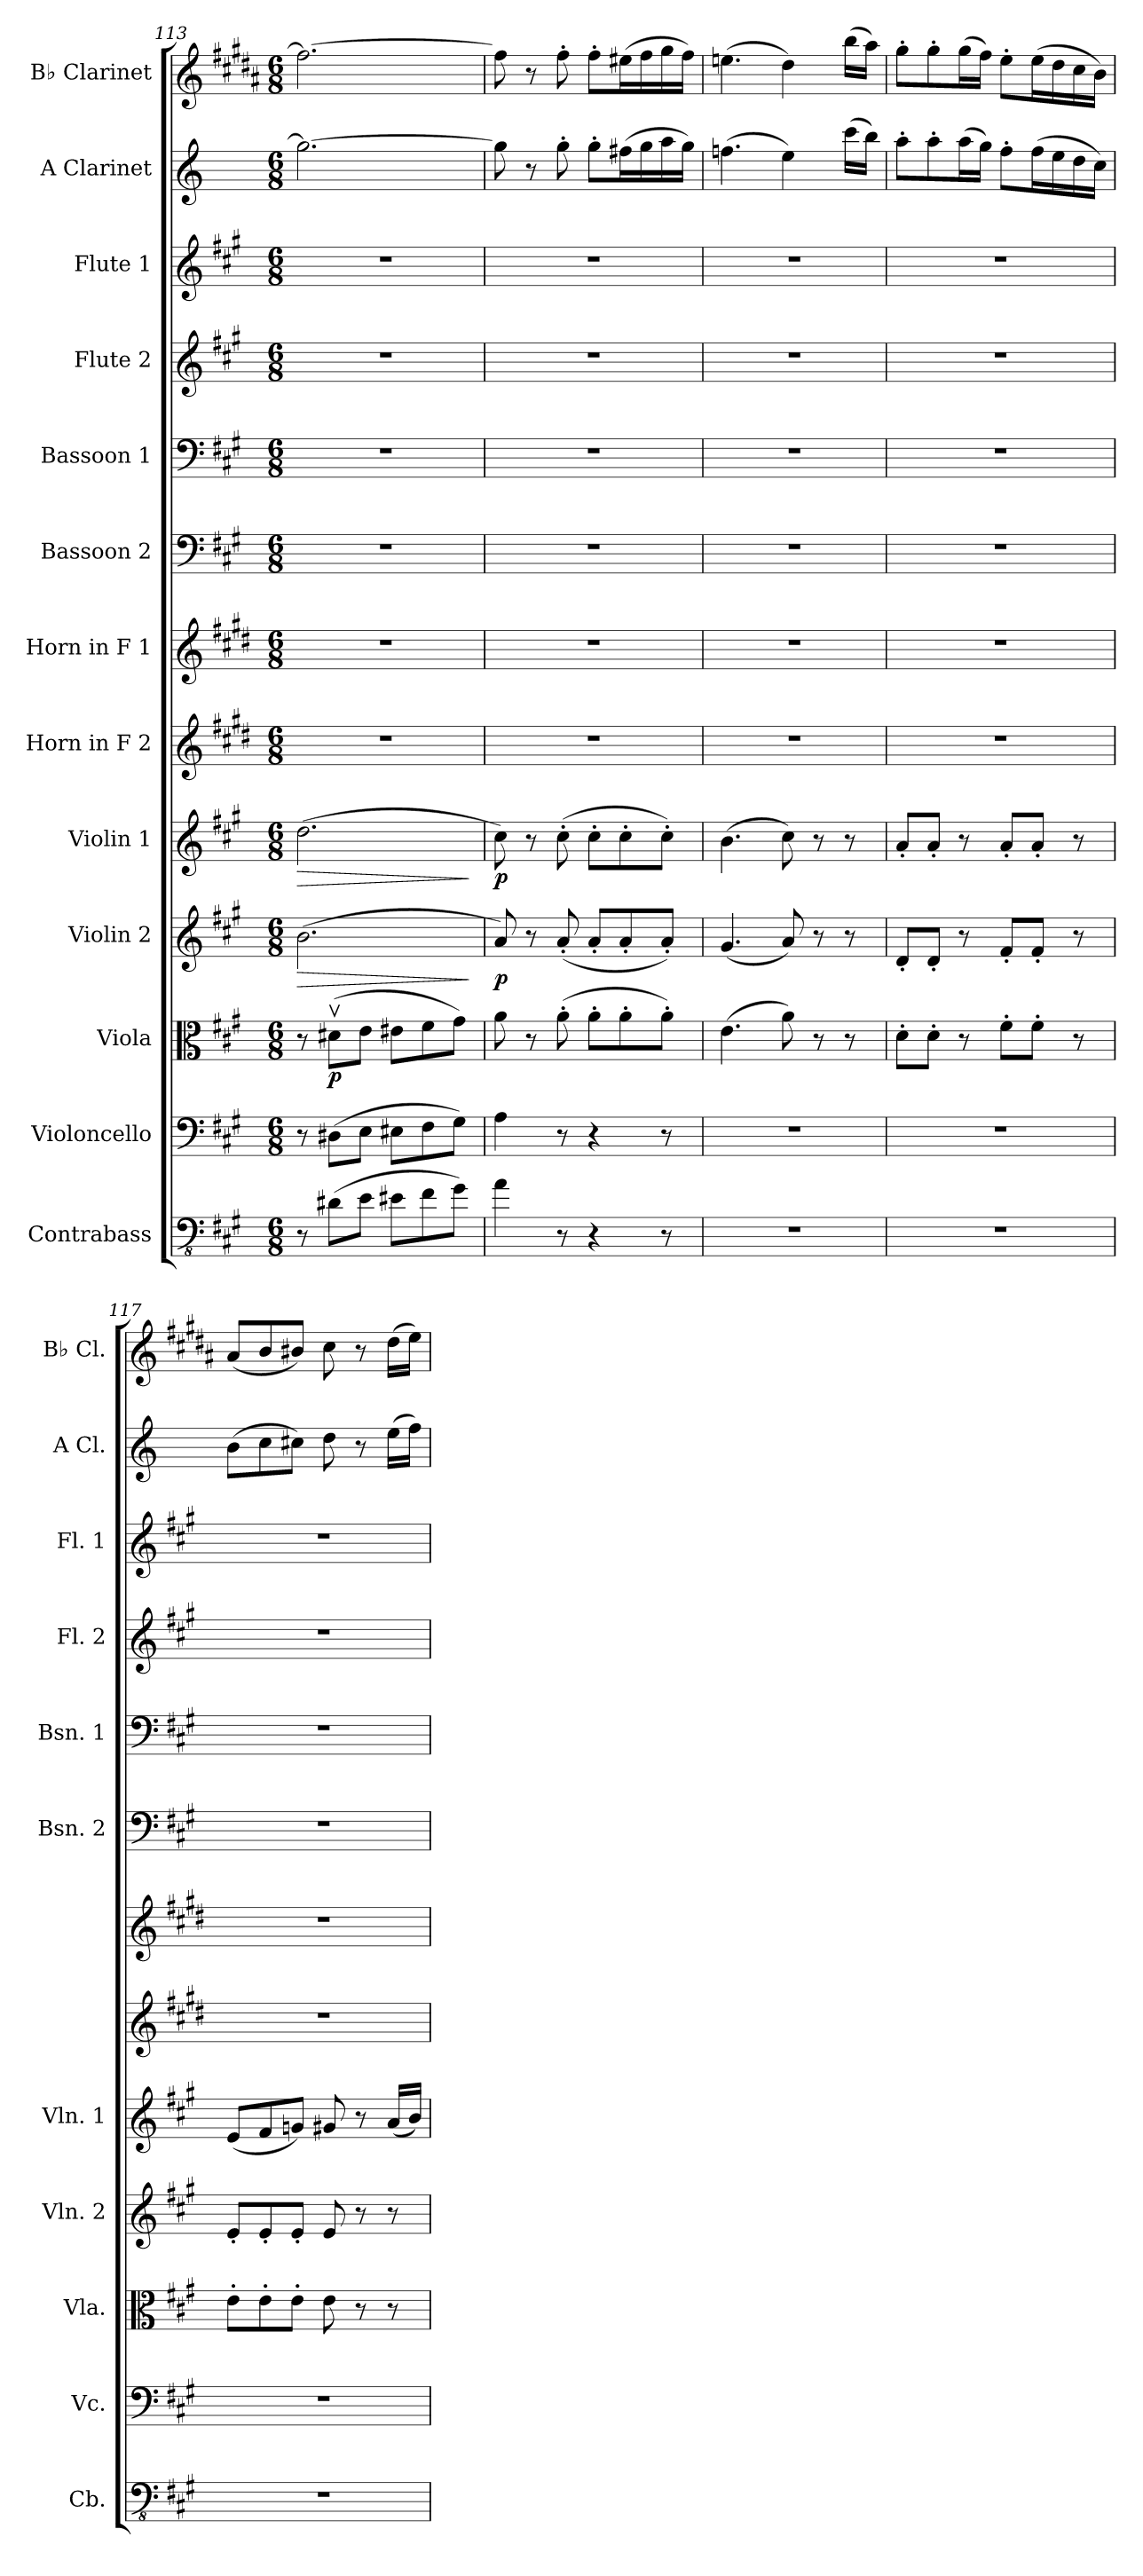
**kern	**kern	**kern	**dynam	**kern	**dynam	**kern	**dynam	**kern	**kern	**kern	**kern	**kern	**kern	**kern	**kern
*part13	*part12	*part11	*part11	*part10	*part10	*part9	*part9	*part8	*part7	*part6	*part5	*part4	*part3	*part2	*part1
*staff13	*staff12	*staff11	*staff11	*staff10	*staff10	*staff9	*staff9	*staff8	*staff7	*staff6	*staff5	*staff4	*staff3	*staff2	*staff1
*I"Contrabass	*I"Violoncello	*I"Viola	*	*I"Violin 2	*	*I"Violin 1	*	*I"Horn in F 2	*I"Horn in F 1	*I"Bassoon 2	*I"Bassoon 1	*I"Flute 2	*I"Flute 1	*I"A Clarinet	*I"B♭ Clarinet
*I'Cb.	*I'Vc.	*I'Vla.	*	*I'Vln. 2	*	*I'Vln. 1	*	*	*	*I'Bsn. 2	*I'Bsn. 1	*I'Fl. 2	*I'Fl. 1	*I'A Cl.	*I'B♭ Cl.
*clefFv4	*clefF4	*clefC3	*	*clefG2	*	*clefG2	*	*clefG2	*clefG2	*clefF4	*clefF4	*clefG2	*clefG2	*clefG2	*clefG2
*ITrd7c12	*	*	*	*	*	*	*	*ITrd4c7	*ITrd4c7	*	*	*	*	*ITrd2c3	*ITrd1c2
*k[f#c#g#]	*k[f#c#g#]	*k[f#c#g#]	*	*k[f#c#g#]	*	*k[f#c#g#]	*	*k[f#c#g#]	*k[f#c#g#]	*k[f#c#g#]	*k[f#c#g#]	*k[f#c#g#]	*k[f#c#g#]	*k[f#c#g#]	*k[f#c#g#]
*M6/8	*M6/8	*M6/8	*	*M6/8	*	*M6/8	*	*M6/8	*M6/8	*M6/8	*M6/8	*M6/8	*M6/8	*M6/8	*M6/8
=113	=113	=113	=113	=113	=113	=113	=113	=113	=113	=113	=113	=113	=113	=113	=113
!	!	!	!	!	!LO:HP:b	!	!LO:HP:b	!	!	!	!	!	!	!	!
8r	8r	8r	.	(>2.b\	>	(>2.dd\	>	2.r	2.r	2.r	2.r	2.r	2.r	2.ee\_	2.ee\_
!	!	!	!LO:DY:b	!	!	!	!	!	!	!	!	!	!	!	!
(>8DD#X\L	(>8D#X\L	(>8d#Xv\L	p	.	.	.	.	.	.	.	.	.	.	.	.
8EE\J	8E\J	8e\J	.	.	.	.	.	.	.	.	.	.	.	.	.
8EE#X\L	8E#X\L	8e#X\L	.	.	.	.	.	.	.	.	.	.	.	.	.
8FF#\	8F#\	8f#\	.	.	.	.	.	.	.	.	.	.	.	.	.
8GG#\J)	8G#\J)	8g#\J)	.	.	.	.	.	.	.	.	.	.	.	.	.
.	.	.	.	.	]	.	]	.	.	.	.	.	.	.	.
!!LO:PB:g=z
=114	=114	=114	=114	=114	=114	=114	=114	=114	=114	=114	=114	=114	=114	=114	=114
!	!	!	!	!	!LO:DY:b	!	!LO:DY:b	!	!	!	!	!	!	!	!
4AA\	4A\	8a\	.	8a/)	p	8cc#\)	p	2.r	2.r	2.r	2.r	2.r	2.r	8ee\]	8ee\]
.	.	8r	.	8r	.	8r	.	.	.	.	.	.	.	8r	8r
8r	8r	(>8a'\	.	(<8a'/	.	(>8cc#'\	.	.	.	.	.	.	.	8ee'\	8ee'\
4r	4r	8a'\L	.	8a'/L	.	8cc#'\L	.	.	.	.	.	.	.	8ee'\L	8ee'\L
.	.	8a'\	.	8a'/	.	8cc#'\	.	.	.	.	.	.	.	(>16dd#X\L	(>16dd#X\L
.	.	.	.	.	.	.	.	.	.	.	.	.	.	16ee\	16ee\
8r	8r	8a'\J)	.	8a'/J)	.	8cc#'\J)	.	.	.	.	.	.	.	16ff#\	16ff#\
.	.	.	.	.	.	.	.	.	.	.	.	.	.	16ee\JJ)	16ee\JJ)
=115	=115	=115	=115	=115	=115	=115	=115	=115	=115	=115	=115	=115	=115	=115	=115
2.r	2.r	(>4.e\	.	(<4.g#/	.	(>4.b\	.	2.r	2.r	2.r	2.r	2.r	2.r	(>4.ddn\	(>4.ddn\
.	.	8a\)	.	8a/)	.	8cc#\)	.	.	.	.	.	.	.	4cc#\)	4cc#\)
.	.	8r	.	8r	.	8r	.	.	.	.	.	.	.	.	.
.	.	8r	.	8r	.	8r	.	.	.	.	.	.	.	(>16aa\LL	(>16aa\LL
.	.	.	.	.	.	.	.	.	.	.	.	.	.	16gg#\JJ)	16gg#\JJ)
=116	=116	=116	=116	=116	=116	=116	=116	=116	=116	=116	=116	=116	=116	=116	=116
2.r	2.r	8d'\L	.	8d'/L	.	8a'/L	.	2.r	2.r	2.r	2.r	2.r	2.r	8ff#'\L	8ff#'\L
.	.	8d'\J	.	8d'/J	.	8a'/J	.	.	.	.	.	.	.	8ff#'\	8ff#'\
.	.	8r	.	8r	.	8r	.	.	.	.	.	.	.	(>16ff#\L	(>16ff#\L
.	.	.	.	.	.	.	.	.	.	.	.	.	.	16ee\JJ)	16ee\JJ)
.	.	8f#'\L	.	8f#'/L	.	8a'/L	.	.	.	.	.	.	.	8dd'\L	8dd'\L
.	.	8f#'\J	.	8f#'/J	.	8a'/J	.	.	.	.	.	.	.	(>16dd\L	(>16dd\L
.	.	.	.	.	.	.	.	.	.	.	.	.	.	16cc#\	16cc#\
.	.	8r	.	8r	.	8r	.	.	.	.	.	.	.	16b\	16b\
.	.	.	.	.	.	.	.	.	.	.	.	.	.	16a\JJ)	16a\JJ)
=117	=117	=117	=117	=117	=117	=117	=117	=117	=117	=117	=117	=117	=117	=117	=117
2.r	2.r	8e'\L	.	8e'/L	.	(<8e/L	.	2.r	2.r	2.r	2.r	2.r	2.r	(>8g#\L	(<8g#/L
.	.	8e'\	.	8e'/	.	8f#/	.	.	.	.	.	.	.	8a\	8a/
.	.	8e'\J	.	8e'/J	.	8gn/J)	.	.	.	.	.	.	.	8a#X\J)	8a#X/J)
.	.	8e\	.	8e/	.	8g#X/	.	.	.	.	.	.	.	8b\	8b\
.	.	8r	.	8r	.	8r	.	.	.	.	.	.	.	8r	8r
.	.	8r	.	8r	.	(<16a/LL	.	.	.	.	.	.	.	(>16cc#\LL	(>16cc#\LL
.	.	.	.	.	.	16b/JJ)	.	.	.	.	.	.	.	16dd\JJ)	16dd\JJ)
=	=	=	=	=	=	=	=	=	=	=	=	=	=	=	=
*-	*-	*-	*-	*-	*-	*-	*-	*-	*-	*-	*-	*-	*-	*-	*-
